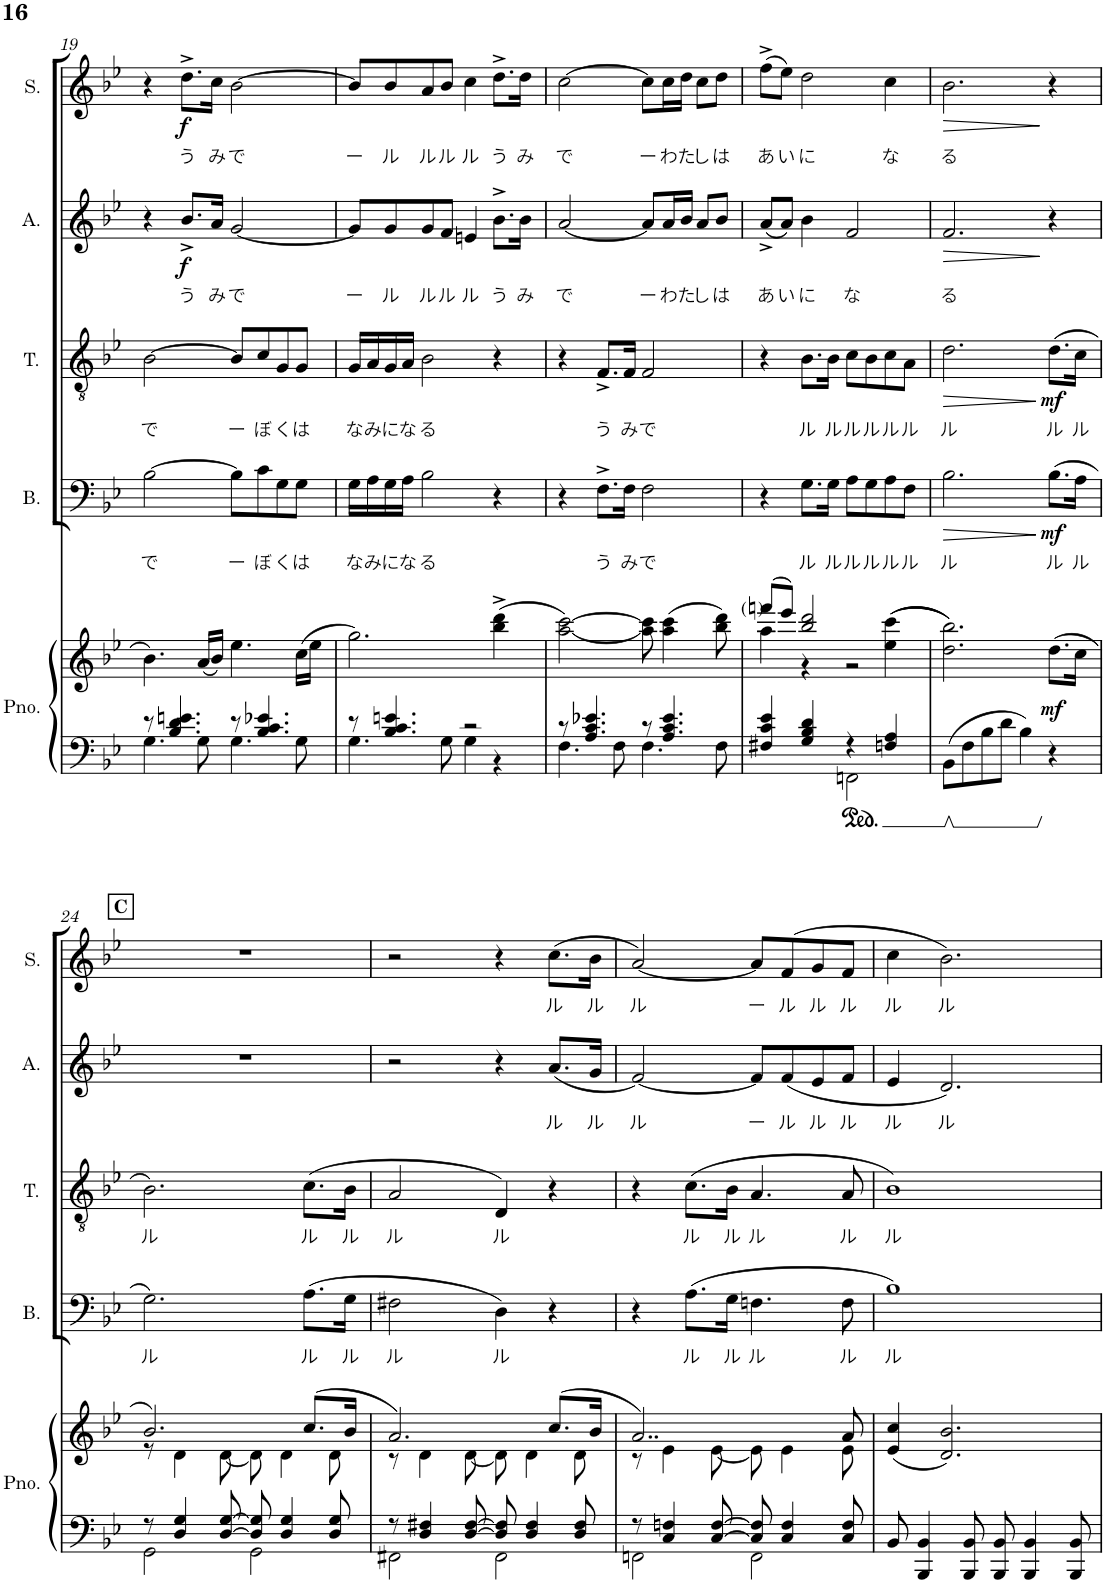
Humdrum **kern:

**kern	**kern	**dynam	**kern	**text	**dynam	**kern	**text	**dynam	**kern	**text	**dynam	**kern	**text	**dynam
*part5	*part5	*part5	*part4	*part4	*part4	*part3	*part3	*part3	*part2	*part2	*part2	*part1	*part1	*part1
*staff6	*staff5	*staff5/6	*staff4	*staff4	*staff4	*staff3	*staff3	*staff3	*staff2	*staff2	*staff2	*staff1	*staff1	*staff1
*I"Piano	*	*	*I"Bass	*	*	*I"Tenor	*	*	*I"Alto	*	*	*I"Soprano	*	*
*I'Pno.	*	*	*I'B.	*	*	*I'T.	*	*	*I'A.	*	*	*I'S.	*	*
!!LO:PB:g=z
*clefF4	*clefG2	*	*clefF4	*	*	*clefGv2	*	*	*clefG2	*	*	*clefG2	*	*
*	*	*	*Trd12c21	*	*	*Trd8c14	*	*	*Trd5c9	*	*	*Trd1c2	*	*
*k[b-e-]	*k[b-e-]	*	*k[b-e-]	*	*	*k[b-e-]	*	*	*k[b-e-]	*	*	*k[b-e-]	*	*
*M4/4	*M4/4	*	*M4/4	*	*	*M4/4	*	*	*M4/4	*	*	*M4/4	*	*
*met(c)	*met(c)	*	*met(c)	*	*	*met(c)	*	*	*met(c)	*	*	*met(c)	*	*
=19	=19	=19	=19	=19	=19	=19	=19	=19	=19	=19	=19	=19	=19	=19
*^	*	*	*	*	*	*	*	*	*	*	*	*	*	*
!	!	!	!	!	!LO:LY:b	!	!	!LO:LY:b	!	!	!	!	!	!	!
8r	4.G\	4.b-\	.	[2B-\	で	.	[2B-\	で	.	4r	.	.	4r	.	.
4.B-/ 4.d/ 4.en/	.	.	.	.	.	.	.	.	.	.	.	.	.	.	.
!	!	!	!	!	!	!	!	!	!	!	!LO:LY:b	!LO:DY:b	!	!LO:LY:b	!LO:DY:b
.	.	.	.	.	.	.	.	.	.	8.b-^/L	う	f	8.dd^\L	う	f
.	8G\	(16a/LL	.	.	.	.	.	.	.	.	.	.	.	.	.
!	!	!	!	!	!	!	!	!	!	!	!LO:LY:b	!	!	!LO:LY:b	!
.	.	16b-/JJ)	.	.	.	.	.	.	.	16a/Jk	み	.	16cc\Jk	み	.
!	!	!	!	!	!LO:LY:b	!	!	!LO:LY:b	!	!	!LO:LY:b	!	!	!LO:LY:b	!
8r	4.G\	4.ee-\	.	8B-\L]	ー	.	8B-/L]	ー	.	[2g/	で	.	[2b-\	で	.
!	!	!	!	!	!LO:LY:b	!	!	!LO:LY:b	!	!	!	!	!	!	!
4.B-/ 4.c/ 4.e-X/	.	.	.	8c\	ぼ	.	8c/	ぼ	.	.	.	.	.	.	.
!	!	!	!	!	!LO:LY:b	!	!	!LO:LY:b	!	!	!	!	!	!	!
.	.	.	.	8G\	く	.	8G/	く	.	.	.	.	.	.	.
!	!	!	!	!	!LO:LY:b	!	!	!LO:LY:b	!	!	!	!	!	!	!
.	8G\	(16cc\LL	.	8G\J	は	.	8G/J	は	.	.	.	.	.	.	.
.	.	16ee-\JJ	.	.	.	.	.	.	.	.	.	.	.	.	.
=20	=20	=20	=20	=20	=20	=20	=20	=20	=20	=20	=20	=20	=20	=20	=20
!	!	!	!	!	!LO:LY:b	!	!	!LO:LY:b	!	!	!LO:LY:b	!	!	!LO:LY:b	!
8r	4.G\	2.gg\)	.	16G\LL	な	.	16G/LL	な	.	8g/L]	ー	.	8b-/L]	ー	.
!	!	!	!	!	!LO:LY:b	!	!	!LO:LY:b	!	!	!	!	!	!	!
.	.	.	.	16A\	み	.	16A/	み	.	.	.	.	.	.	.
!	!	!	!	!	!LO:LY:b	!	!	!LO:LY:b	!	!	!LO:LY:b	!	!	!LO:LY:b	!
4.B-/ 4.c/ 4.en/	.	.	.	16G\	に	.	16G/	に	.	8g/	ル	.	8b-/	ル	.
!	!	!	!	!	!LO:LY:b	!	!	!LO:LY:b	!	!	!	!	!	!	!
.	.	.	.	16A\JJ	な	.	16A/JJ	な	.	.	.	.	.	.	.
!	!	!	!	!	!LO:LY:b	!	!	!LO:LY:b	!	!	!LO:LY:b	!	!	!LO:LY:b	!
.	.	.	.	2B-\	る	.	2B-\	る	.	8g/	ル	.	8a/	ル	.
!	!	!	!	!	!	!	!	!	!	!	!LO:LY:b	!	!	!LO:LY:b	!
.	8G\	.	.	.	.	.	.	.	.	8f/J	ル	.	8b-/J	ル	.
!	!	!	!	!	!	!	!	!	!	!	!LO:LY:b	!	!	!LO:LY:b	!
2r	4G\	.	.	.	.	.	.	.	.	4en/	ル	.	4cc\	ル	.
!	!	!	!	!	!	!	!	!	!	!	!LO:LY:b	!	!	!LO:LY:b	!
.	4r	(4bb-\^ 4ddd\^	.	4r	.	.	4r	.	.	8.b-^\L	う	.	8.dd^\L	う	.
!	!	!	!	!	!	!	!	!	!	!	!LO:LY:b	!	!	!LO:LY:b	!
.	.	.	.	.	.	.	.	.	.	16b-\Jk	み	.	16dd\Jk	み	.
=21	=21	=21	=21	=21	=21	=21	=21	=21	=21	=21	=21	=21	=21	=21	=21
!	!	!	!	!	!	!	!	!	!	!	!LO:LY:b	!	!	!LO:LY:b	!
8r	4.F\	[2aa\ [2ccc\)	.	4r	.	.	4r	.	.	[2a/	で	.	[2cc\	で	.
4.A/ 4.c/ 4.e-X/	.	.	.	.	.	.	.	.	.	.	.	.	.	.	.
!	!	!	!	!	!LO:LY:b	!	!	!LO:LY:b	!	!	!	!	!	!	!
.	.	.	.	8.F^\L	う	.	8.F^/L	う	.	.	.	.	.	.	.
.	8F\	.	.	.	.	.	.	.	.	.	.	.	.	.	.
!	!	!	!	!	!LO:LY:b	!	!	!LO:LY:b	!	!	!	!	!	!	!
.	.	.	.	16F\Jk	み	.	16F/Jk	み	.	.	.	.	.	.	.
!	!	!	!	!	!LO:LY:b	!	!	!LO:LY:b	!	!	!LO:LY:b	!	!	!LO:LY:b	!
8r	4.F\	8aa\] 8ccc\]	.	2F\	で	.	2F/	で	.	8a/L]	ー	.	8cc\L]	ー	.
!	!	!	!	!	!	!	!	!	!	!	!LO:LY:b	!	!	!LO:LY:b	!
4.A/ 4.c/ 4.e-/	.	(4aa\ 4ccc\	.	.	.	.	.	.	.	16a/L	わ	.	16cc\L	わ	.
!	!	!	!	!	!	!	!	!	!	!	!LO:LY:b	!	!	!LO:LY:b	!
.	.	.	.	.	.	.	.	.	.	16b-/JJ	た	.	16dd\JJ	た	.
!	!	!	!	!	!	!	!	!	!	!	!LO:LY:b	!	!	!LO:LY:b	!
.	.	.	.	.	.	.	.	.	.	8a/L	し	.	8cc\L	し	.
!	!	!	!	!	!	!	!	!	!	!	!LO:LY:b	!	!	!LO:LY:b	!
.	8F\	8bb-\ 8ddd\)	.	.	.	.	.	.	.	8b-/J	は	.	8dd\J	は	.
=22	=22	=22	=22	=22	=22	=22	=22	=22	=22	=22	=22	=22	=22	=22	=22
*	*	*^	*	*	*	*	*	*	*	*	*	*	*	*	*
!	!	!LO:TX:a:t=(  )	!	!	!	!	!	!	!	!	!	!	!	!	!	!
!	!	!	!	!	!	!	!	!	!	!	!	!LO:LY:b	!	!	!LO:LY:b	!
4F#X/ 4c/ 4e-/	2ryy	(8fffn/L	4aa\	.	4r	.	.	4r	.	.	(8a^/L	あ	.	(8ff^\L	あ	.
!	!	!	!	!	!	!	!	!	!	!	!	!LO:LY:b	!	!	!LO:LY:b	!
.	.	8eee-/J)	.	.	.	.	.	.	.	.	8a/J)	い	.	8ee-\J)	い	.
!	!	!	!	!	!	!LO:LY:b	!	!	!LO:LY:b	!	!	!LO:LY:b	!	!	!LO:LY:b	!
4G/ 4B-/ 4d/	.	2bb-/ 2ddd/	4r	.	8.G\L	ル	.	8.B-\L	ル	.	4b-\	に	.	2dd\	に	.
!	!	!	!	!	!	!LO:LY:b	!	!	!LO:LY:b	!	!	!	!	!	!	!
.	.	.	.	.	16G\Jk	ル	.	16B-\Jk	ル	.	.	.	.	.	.	.
!	!	!	!	!	!	!LO:LY:b	!	!	!LO:LY:b	!	!	!LO:LY:b	!	!	!	!
4r	2FFn\	.	2r	.	8A\L	ル	.	8c\L	ル	.	2f/	な	.	.	.	.
!	!	!	!	!	!	!LO:LY:b	!	!	!LO:LY:b	!	!	!	!	!	!	!
.	.	.	.	.	8G\	ル	.	8B-\	ル	.	.	.	.	.	.	.
!	!	!	!	!	!	!LO:LY:b	!	!	!LO:LY:b	!	!	!	!	!	!LO:LY:b	!
4Fn/ 4A/	.	((>4ee-\ 4ccc\	.	.	8A\	ル	.	8c\	ル	.	.	.	.	4cc\	な	.
!	!	!	!	!	!	!LO:LY:b	!	!	!LO:LY:b	!	!	!	!	!	!	!
.	.	.	.	.	8F\J	ル	.	8A\J	ル	.	.	.	.	.	.	.
*v	*v	*	*	*	*	*	*	*	*	*	*	*	*	*	*	*
*	*v	*v	*	*	*	*	*	*	*	*	*	*	*	*	*
=23	=23	=23	=23	=23	=23	=23	=23	=23	=23	=23	=23	=23	=23	=23
!	!	!	!	!LO:LY:b	!LO:HP:b	!	!LO:LY:b	!LO:HP:b	!	!LO:LY:b	!LO:HP:b	!	!LO:LY:b	!LO:HP:b
8BB-\L	2.dd\ 2.bb-\))	.	2.B-\	ル	>	2.d\	ル	>	2.f/	る	>	2.b-\	る	>
8F\	.	.	.	.	.	.	.	.	.	.	.	.	.	.
8B-\	.	.	.	.	.	.	.	.	.	.	.	.	.	.
8d\J	.	.	.	.	.	.	.	.	.	.	.	.	.	.
4B-\	.	.	.	.	.	.	.	.	.	.	.	.	.	.
!	!	!LO:DY:b	!	!LO:LY:b	!LO:DY:n=1:b	!	!LO:LY:b	!LO:DY:n=1:b	!	!	!	!	!	!
4r	(8.dd\L	mf	(8.B-\L	ル	] mf	(8.d\L	ル	] mf	4r	.	]	4r	.	]
!	!	!	!	!LO:LY:b	!	!	!LO:LY:b	!	!	!	!	!	!	!
.	16cc\Jk	.	16A\Jk	ル	.	16c\Jk	ル	.	.	.	.	.	.	.
!!LO:LB:g=z
!!LO:REH:place=s1:a:B:cj:t=C
=24	=24	=24	=24	=24	=24	=24	=24	=24	=24	=24	=24	=24	=24	=24
*^	*^	*	*	*	*	*	*	*	*	*	*	*	*	*
!	!	!	!	!	!	!LO:LY:b	!	!	!LO:LY:b	!	!	!	!	!	!	!
8r	2GG\	2.b-/)	8r	.	2.G\)	ル	.	2.B-\)	ル	.	1r	.	.	1r	.	.
4D/ 4G/	.	.	4d\	.	.	.	.	.	.	.	.	.	.	.	.	.
[8D/ [8G/	.	.	[8d\	.	.	.	.	.	.	.	.	.	.	.	.	.
8D/] 8G/]	2GG\	.	8d\]	.	.	.	.	.	.	.	.	.	.	.	.	.
4D/ 4G/	.	.	4d\	.	.	.	.	.	.	.	.	.	.	.	.	.
!	!	!	!	!	!	!LO:LY:b	!	!	!LO:LY:b	!	!	!	!	!	!	!
.	.	(8.cc/L	.	.	(8.A\L	ル	.	(8.c\L	ル	.	.	.	.	.	.	.
8D/ 8G/	.	.	8d\	.	.	.	.	.	.	.	.	.	.	.	.	.
!	!	!	!	!	!	!LO:LY:b	!	!	!LO:LY:b	!	!	!	!	!	!	!
.	.	16b-/Jk	.	.	16G\Jk	ル	.	16B-\Jk	ル	.	.	.	.	.	.	.
=25	=25	=25	=25	=25	=25	=25	=25	=25	=25	=25	=25	=25	=25	=25	=25	=25
!	!	!	!	!	!	!LO:LY:b	!	!	!LO:LY:b	!	!	!	!	!	!	!
8r	2FF#X\	2.a/)	8r	.	2F#X\	ル	.	2A/	ル	.	2r	.	.	2r	.	.
4D/ 4F#X/	.	.	4d\	.	.	.	.	.	.	.	.	.	.	.	.	.
[8D/ [8F#/	.	.	[8d\	.	.	.	.	.	.	.	.	.	.	.	.	.
!	!	!	!	!	!	!LO:LY:b	!	!	!LO:LY:b	!	!	!	!	!	!	!
8D/] 8F#/]	2FF#\	.	8d\]	.	4D\)	ル	.	4D/)	ル	.	4r	.	.	4r	.	.
4D/ 4F#/	.	.	4d\	.	.	.	.	.	.	.	.	.	.	.	.	.
!	!	!	!	!	!	!	!	!	!	!	!	!LO:LY:b	!	!	!LO:LY:b	!
.	.	(8.cc/L	.	.	4r	.	.	4r	.	.	(8.a/L	ル	.	(8.cc\L	ル	.
8D/ 8F#/	.	.	8d\	.	.	.	.	.	.	.	.	.	.	.	.	.
!	!	!	!	!	!	!	!	!	!	!	!	!LO:LY:b	!	!	!LO:LY:b	!
.	.	16b-/Jk	.	.	.	.	.	.	.	.	16g/Jk	ル	.	16b-\Jk	ル	.
=26	=26	=26	=26	=26	=26	=26	=26	=26	=26	=26	=26	=26	=26	=26	=26	=26
!	!	!	!	!	!	!	!	!	!	!	!	!LO:LY:b	!	!	!LO:LY:b	!
8r	2FFn\	2..a/)	8r	.	4r	.	.	4r	.	.	[2f/)	ル	.	[2a/)	ル	.
4C/ 4Fn/	.	.	4e-\	.	.	.	.	.	.	.	.	.	.	.	.	.
!	!	!	!	!	!	!LO:LY:b	!	!	!LO:LY:b	!	!	!	!	!	!	!
.	.	.	.	.	(8.A\L	ル	.	(8.c\L	ル	.	.	.	.	.	.	.
[8C/ [8F/	.	.	[8e-\	.	.	.	.	.	.	.	.	.	.	.	.	.
!	!	!	!	!	!	!LO:LY:b	!	!	!LO:LY:b	!	!	!	!	!	!	!
.	.	.	.	.	16G\Jk	ル	.	16B-\Jk	ル	.	.	.	.	.	.	.
!	!	!	!	!	!	!LO:LY:b	!	!	!LO:LY:b	!	!	!LO:LY:b	!	!	!LO:LY:b	!
8C/] 8F/]	2FF\	.	8e-\]	.	4.Fn\	ル	.	4.A/	ル	.	8f/L]	ー	.	8a/L]	ー	.
!	!	!	!	!	!	!	!	!	!	!	!	!LO:LY:b	!	!	!LO:LY:b	!
4C/ 4F/	.	.	4e-\	.	.	.	.	.	.	.	(8f/	ル	.	(8f/	ル	.
!	!	!	!	!	!	!	!	!	!	!	!	!LO:LY:b	!	!	!LO:LY:b	!
.	.	.	.	.	.	.	.	.	.	.	8e-/	ル	.	8g/	ル	.
!	!	!	!	!	!	!LO:LY:b	!	!	!LO:LY:b	!	!	!LO:LY:b	!	!	!LO:LY:b	!
8C/ 8F/	.	8a/	8e-\	.	8F\	ル	.	8A/	ル	.	8f/J	ル	.	8f/J	ル	.
*v	*v	*	*	*	*	*	*	*	*	*	*	*	*	*	*	*
=27	=27	=27	=27	=27	=27	=27	=27	=27	=27	=27	=27	=27	=27	=27	=27
!	!	!	!	!	!LO:LY:b	!	!	!LO:LY:b	!	!	!LO:LY:b	!	!	!LO:LY:b	!
*	*v	*v	*	*	*	*	*	*	*	*	*	*	*	*	*
8BB-/	(4e-/ 4cc/	.	1B-)	ル	.	1B-)	ル	.	4e-/	ル	.	4cc\	ル	.
4BBB-/ 4BB-/	.	.	.	.	.	.	.	.	.	.	.	.	.	.
!	!	!	!	!	!	!	!	!	!	!LO:LY:b	!	!	!LO:LY:b	!
.	2.d/ 2.b-/)	.	.	.	.	.	.	.	2.d/)	ル	.	2.b-\)	ル	.
8BBB-/ 8BB-/	.	.	.	.	.	.	.	.	.	.	.	.	.	.
8BBB-/ 8BB-/	.	.	.	.	.	.	.	.	.	.	.	.	.	.
4BBB-/ 4BB-/	.	.	.	.	.	.	.	.	.	.	.	.	.	.
8BBB-/ 8BB-/	.	.	.	.	.	.	.	.	.	.	.	.	.	.
=	=	=	=	=	=	=	=	=	=	=	=	=	=	=
*-	*-	*-	*-	*-	*-	*-	*-	*-	*-	*-	*-	*-	*-	*-
